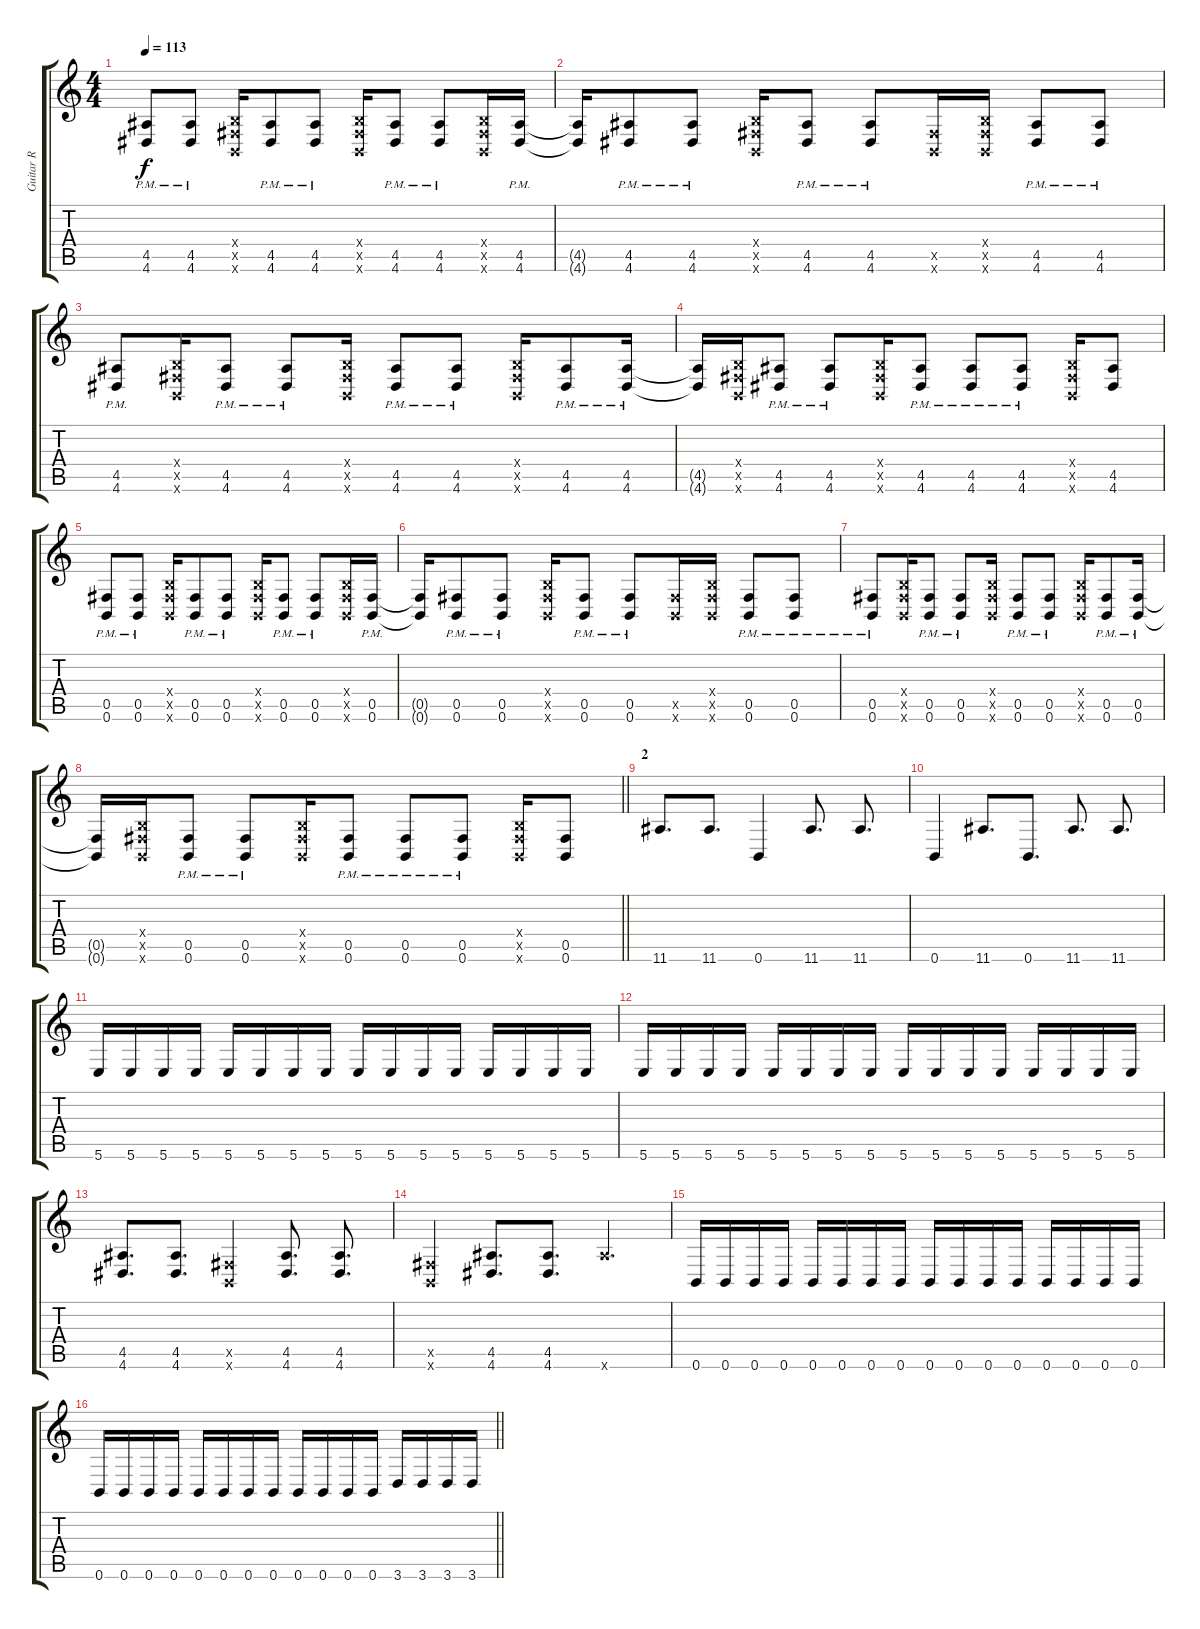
\track ("Guitar R" "Guitar R") {instrument distortionguitar}
\staff {score tabs}
\tuning (Db4 Ab3 E3 B2 Gb2 B1) {hide}
\ts (4 4)
\tempo 113
\clef g2
\ks c
(4.5{pm} 4.6{pm}).8{dy f} (4.5{pm} 4.6{pm}).8 (0.4{x} 0.5{x} 0.6{x}).16 (4.5{pm} 4.6{pm}).8 (4.5{pm} 4.6{pm}).8 (0.4{x} 0.5{x} 0.6{x}).16 (4.5{pm} 4.6{pm}).8 (4.5{pm} 4.6{pm}).8 (0.4{x} 0.5{x} 0.6{x}).16 (4.5{pm} 4.6{pm}).16 |
(4.5{t} 4.6{t}).16 (4.5{pm} 4.6{pm}).8 (4.5{pm} 4.6{pm}).8 (0.4{x} 0.5{x} 0.6{x}).16 (4.5{pm} 4.6{pm}).8 (4.5{pm} 4.6{pm}).8 (0.5{x} 0.6{x}).16 (0.4{x} 0.5{x} 0.6{x}).16 (4.5{pm} 4.6{pm}).8 (4.5{pm} 4.6{pm}).8 |
(4.5{pm} 4.6{pm}).8 (0.4{x} 0.5{x} 0.6{x}).16 (4.5{pm} 4.6{pm}).8 (4.5{pm} 4.6{pm}).8 (0.4{x} 0.5{x} 0.6{x}).16 (4.5{pm} 4.6{pm}).8 (4.5{pm} 4.6{pm}).8 (0.4{x} 0.5{x} 0.6{x}).16 (4.5{pm} 4.6{pm}).8 (4.5{pm} 4.6{pm}).16 |
(4.5{t} 4.6{t}).16 (0.4{x} 0.5{x} 0.6{x}).16 (4.5{pm} 4.6{pm}).8 (4.5{pm} 4.6{pm}).8 (0.4{x} 0.5{x} 0.6{x}).16 (4.5{pm} 4.6{pm}).8 (4.5{pm} 4.6{pm}).8 (4.5{pm} 4.6{pm}).8 (0.4{x} 0.5{x} 0.6{x}).16 (4.5 4.6).8 |
(0.5{pm} 0.6{pm}).8 (0.5{pm} 0.6{pm}).8 (0.4{x} 0.5{x} 0.6{x}).16 (0.5{pm} 0.6{pm}).8 (0.5{pm} 0.6{pm}).8 (0.4{x} 0.5{x} 0.6{x}).16 (0.5{pm} 0.6{pm}).8 (0.5{pm} 0.6{pm}).8 (0.4{x} 0.5{x} 0.6{x}).16 (0.5{pm} 0.6{pm}).16 |
(0.5{t} 0.6{t}).16 (0.5{pm} 0.6{pm}).8 (0.5{pm} 0.6{pm}).8 (0.4{x} 0.5{x} 0.6{x}).16 (0.5{pm} 0.6{pm}).8 (0.5{pm} 0.6{pm}).8 (0.5{x} 0.6{x}).16 (0.4{x} 0.5{x} 0.6{x}).16 (0.5{pm} 0.6{pm}).8 (0.5{pm} 0.6{pm}).8 |
(0.5{pm} 0.6{pm}).8 (0.4{x} 0.5{x} 0.6{x}).16 (0.5{pm} 0.6{pm}).8 (0.5{pm} 0.6{pm}).8 (0.4{x} 0.5{x} 0.6{x}).16 (0.5{pm} 0.6{pm}).8 (0.5{pm} 0.6{pm}).8 (0.4{x} 0.5{x} 0.6{x}).16 (0.5{pm} 0.6{pm}).8 (0.5{pm} 0.6{pm}).16 |
\barLineRight lightlight
(0.5{t} 0.6{t}).16 (0.4{x} 0.5{x} 0.6{x}).16 (0.5{pm} 0.6{pm}).8 (0.5{pm} 0.6{pm}).8 (0.4{x} 0.5{x} 0.6{x}).16 (0.5{pm} 0.6{pm}).8 (0.5{pm} 0.6{pm}).8 (0.5{pm} 0.6{pm}).8 (0.4{x} 0.5{x} 0.6{x}).16 (0.5 0.6).8 |
\section ("" "2")
11.6.8{d} 11.6.8{d} 0.6.4 11.6.8{d} 11.6.8{d} |
0.6.4 11.6.8{d} 0.6.8{d} 11.6.8{d} 11.6.8{d} |
5.6.16 5.6.16 5.6.16 5.6.16 5.6.16 5.6.16 5.6.16 5.6.16 5.6.16 5.6.16 5.6.16 5.6.16 5.6.16 5.6.16 5.6.16 5.6.16 |
5.6.16 5.6.16 5.6.16 5.6.16 5.6.16 5.6.16 5.6.16 5.6.16 5.6.16 5.6.16 5.6.16 5.6.16 5.6.16 5.6.16 5.6.16 5.6.16 |
(4.5 4.6).8{d} (4.5 4.6).8{d} (0.5{x} 0.6{x}).4 (4.5 4.6).8{d} (4.5 4.6).8{d} |
(0.5{x} 0.6{x}).4 (4.5 4.6).8{d} (4.5 4.6).8{d} 11.6{x}.4{d} |
0.6.16 0.6.16 0.6.16 0.6.16 0.6.16 0.6.16 0.6.16 0.6.16 0.6.16 0.6.16 0.6.16 0.6.16 0.6.16 0.6.16 0.6.16 0.6.16 |
\barLineRight lightlight
0.6.16 0.6.16 0.6.16 0.6.16 0.6.16 0.6.16 0.6.16 0.6.16 0.6.16 0.6.16 0.6.16 0.6.16 3.6.16 3.6.16 3.6.16 3.6.16
